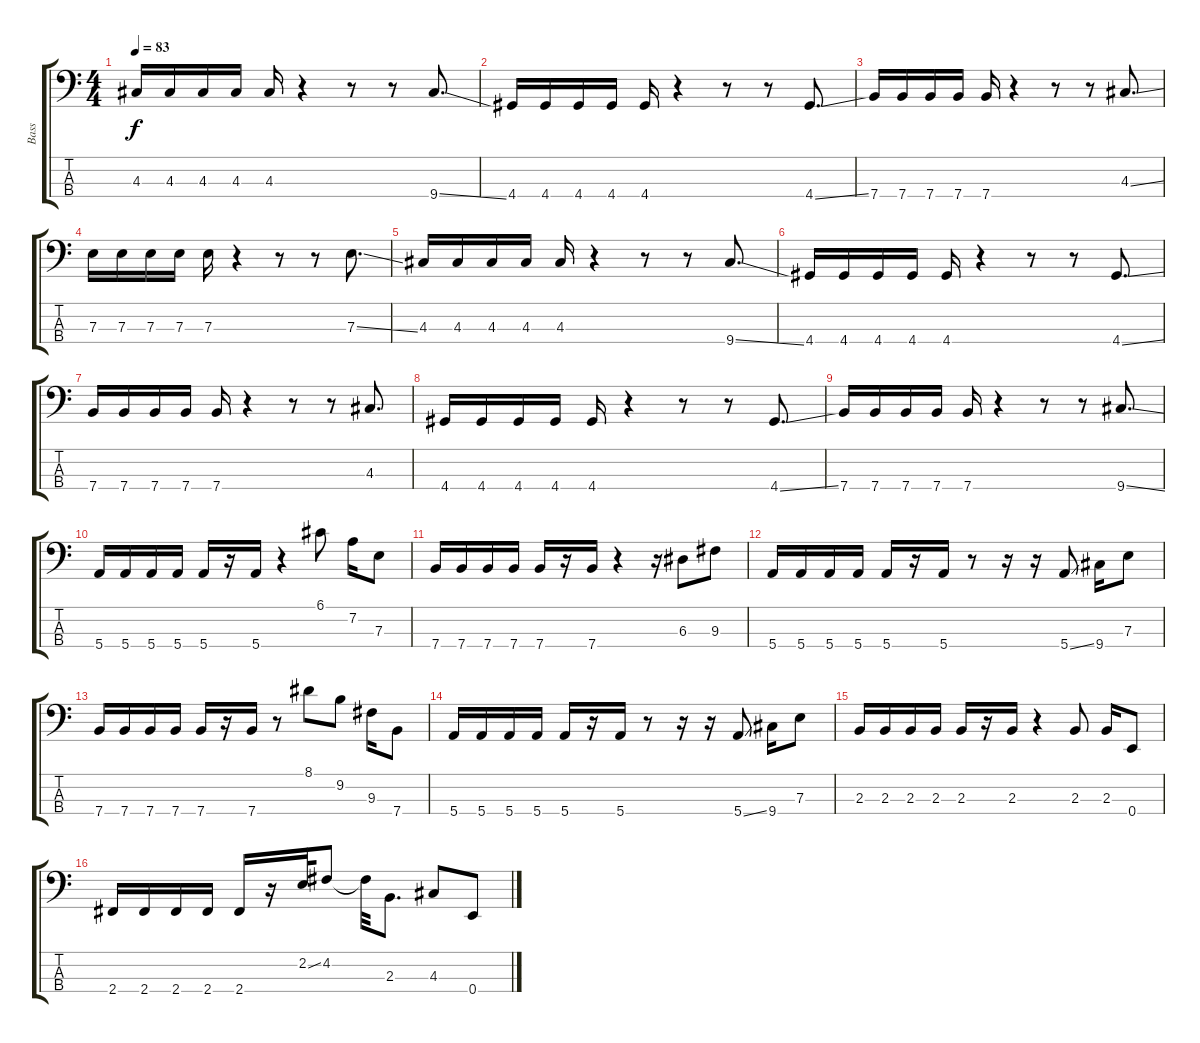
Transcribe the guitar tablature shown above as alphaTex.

\track ("Bass" "Bass") {instrument electricbassfinger}
\staff {score tabs}
\tuning (G2 D2 A1 E1) {hide}
\ts (4 4)
\tempo 83
\clef f4
\ks c
4.3.16{dy f} 4.3.16 4.3.16 4.3.16 4.3.16 r.4 r.8 r.8 9.4{ss}.8{d} |
4.4.16 4.4.16 4.4.16 4.4.16 4.4.16 r.4 r.8 r.8 4.4{ss}.8{d} |
7.4.16 7.4.16 7.4.16 7.4.16 7.4.16 r.4 r.8 r.8 4.3{ss}.8{d} |
7.3.16 7.3.16 7.3.16 7.3.16 7.3.16 r.4 r.8 r.8 7.3{ss}.8{d} |
4.3.16 4.3.16 4.3.16 4.3.16 4.3.16 r.4 r.8 r.8 9.4{ss}.8{d} |
4.4.16 4.4.16 4.4.16 4.4.16 4.4.16 r.4 r.8 r.8 4.4{ss}.8{d} |
7.4.16 7.4.16 7.4.16 7.4.16 7.4.16 r.4 r.8 r.8 4.3.8{d} |
4.4.16 4.4.16 4.4.16 4.4.16 4.4.16 r.4 r.8 r.8 4.4{ss}.8{d} |
7.4.16 7.4.16 7.4.16 7.4.16 7.4.16 r.4 r.8 r.8 9.4{ss}.8{d} |
5.4.16 5.4.16 5.4.16 5.4.16 5.4.16 r.16 5.4.16 r.4 6.1.8 7.2.16 7.3.8 |
7.4.16 7.4.16 7.4.16 7.4.16 7.4.16 r.16 7.4.16 r.4 r.16 6.3.8 9.3.8 |
5.4.16 5.4.16 5.4.16 5.4.16 5.4.16 r.16 5.4.16 r.8 r.16 r.16 5.4{ss}.8 9.4.16 7.3.8 |
7.4.16 7.4.16 7.4.16 7.4.16 7.4.16 r.16 7.4.16 r.8 8.1.8 9.2.8 9.3.16 7.4.8 |
5.4.16 5.4.16 5.4.16 5.4.16 5.4.16 r.16 5.4.16 r.8 r.16 r.16 5.4{ss}.8 9.4.16 7.3.8 |
2.3.16 2.3.16 2.3.16 2.3.16 2.3.16 r.16 2.3.16 r.4 2.3.8 2.3.16 0.4.8 |
2.4.16 2.4.16 2.4.16 2.4.16 2.4.16 r.16 2.2{ss}.32 4.2.8 4.2{t}.32 2.3.8{d} 4.3.8 0.4.8
